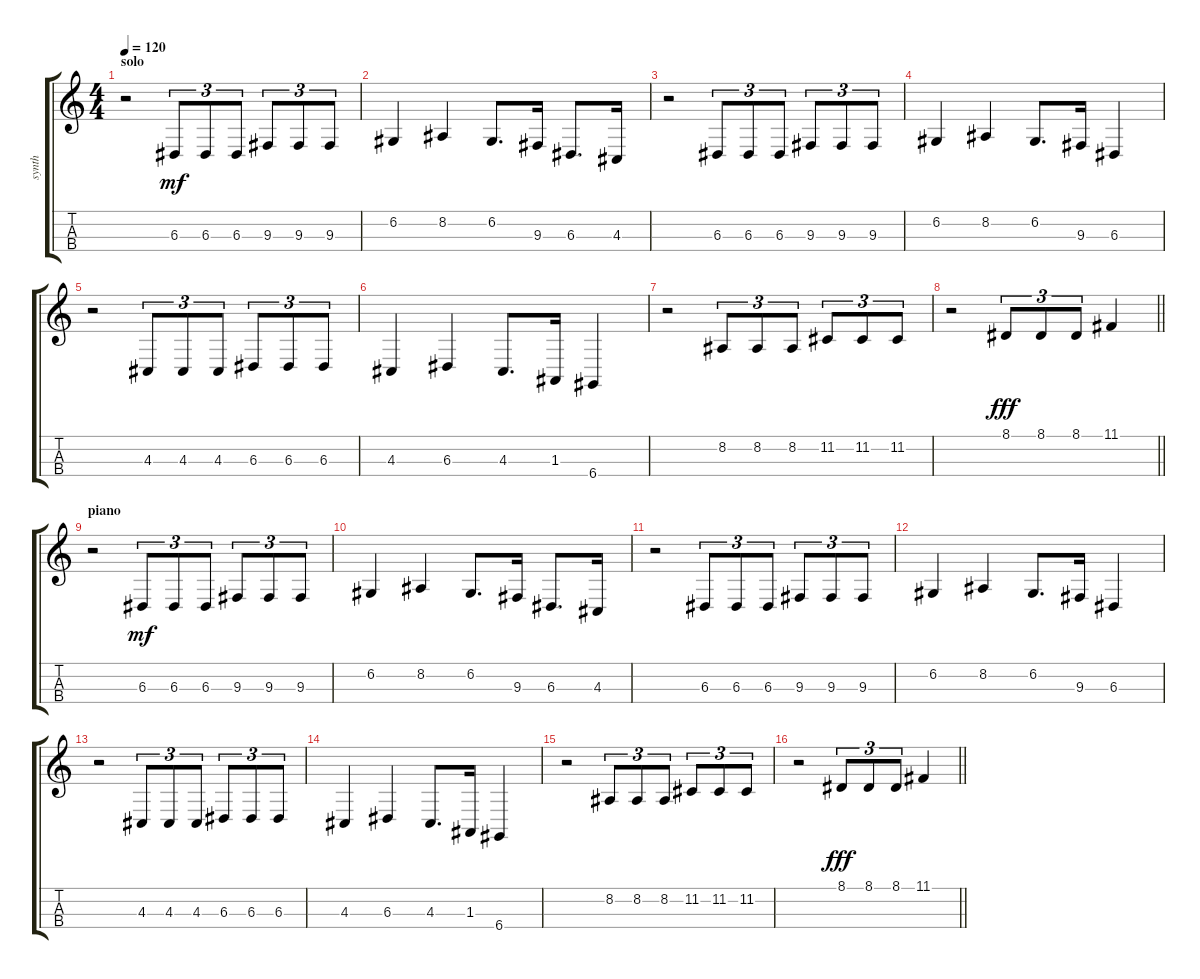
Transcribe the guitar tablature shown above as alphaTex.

\track ("synth" "synth") {instrument pizzicatostrings}
\staff {score tabs}
\tuning (G3 D3 A2 D2) {hide}
\ts (4 4)
\section ("" "solo")
\tempo 120
\clef g2
\ks c
r.2{dy f} 6.3.8{tu (3 2) dy mf} 6.3.8{tu (3 2)} 6.3.8{tu (3 2)} 9.3.8{tu (3 2)} 9.3.8{tu (3 2)} 9.3.8{tu (3 2)} |
6.2.4 8.2.4 6.2.8{d} 9.3.16 6.3.8{d} 4.3.16 |
r.2 6.3.8{tu (3 2)} 6.3.8{tu (3 2)} 6.3.8{tu (3 2)} 9.3.8{tu (3 2)} 9.3.8{tu (3 2)} 9.3.8{tu (3 2)} |
6.2.4 8.2.4 6.2.8{d} 9.3.16 6.3.4 |
r.2 4.3.8{tu (3 2)} 4.3.8{tu (3 2)} 4.3.8{tu (3 2)} 6.3.8{tu (3 2)} 6.3.8{tu (3 2)} 6.3.8{tu (3 2)} |
4.3.4 6.3.4 4.3.8{d} 1.3.16 6.4.4 |
r.2 8.2.8{tu (3 2)} 8.2.8{tu (3 2)} 8.2.8{tu (3 2)} 11.2.8{tu (3 2)} 11.2.8{tu (3 2)} 11.2.8{tu (3 2)} |
\barLineRight lightlight
r.2 8.1.8{tu (3 2) dy fff} 8.1.8{tu (3 2)} 8.1.8{tu (3 2)} 11.1.4 |
\section ("" "piano")
r.2 6.3.8{tu (3 2) dy mf} 6.3.8{tu (3 2)} 6.3.8{tu (3 2)} 9.3.8{tu (3 2)} 9.3.8{tu (3 2)} 9.3.8{tu (3 2)} |
6.2.4 8.2.4 6.2.8{d} 9.3.16 6.3.8{d} 4.3.16 |
r.2 6.3.8{tu (3 2)} 6.3.8{tu (3 2)} 6.3.8{tu (3 2)} 9.3.8{tu (3 2)} 9.3.8{tu (3 2)} 9.3.8{tu (3 2)} |
6.2.4 8.2.4 6.2.8{d} 9.3.16 6.3.4 |
r.2 4.3.8{tu (3 2)} 4.3.8{tu (3 2)} 4.3.8{tu (3 2)} 6.3.8{tu (3 2)} 6.3.8{tu (3 2)} 6.3.8{tu (3 2)} |
4.3.4 6.3.4 4.3.8{d} 1.3.16 6.4.4 |
r.2 8.2.8{tu (3 2)} 8.2.8{tu (3 2)} 8.2.8{tu (3 2)} 11.2.8{tu (3 2)} 11.2.8{tu (3 2)} 11.2.8{tu (3 2)} |
\barLineRight lightlight
r.2 8.1.8{tu (3 2) dy fff} 8.1.8{tu (3 2)} 8.1.8{tu (3 2)} 11.1.4
